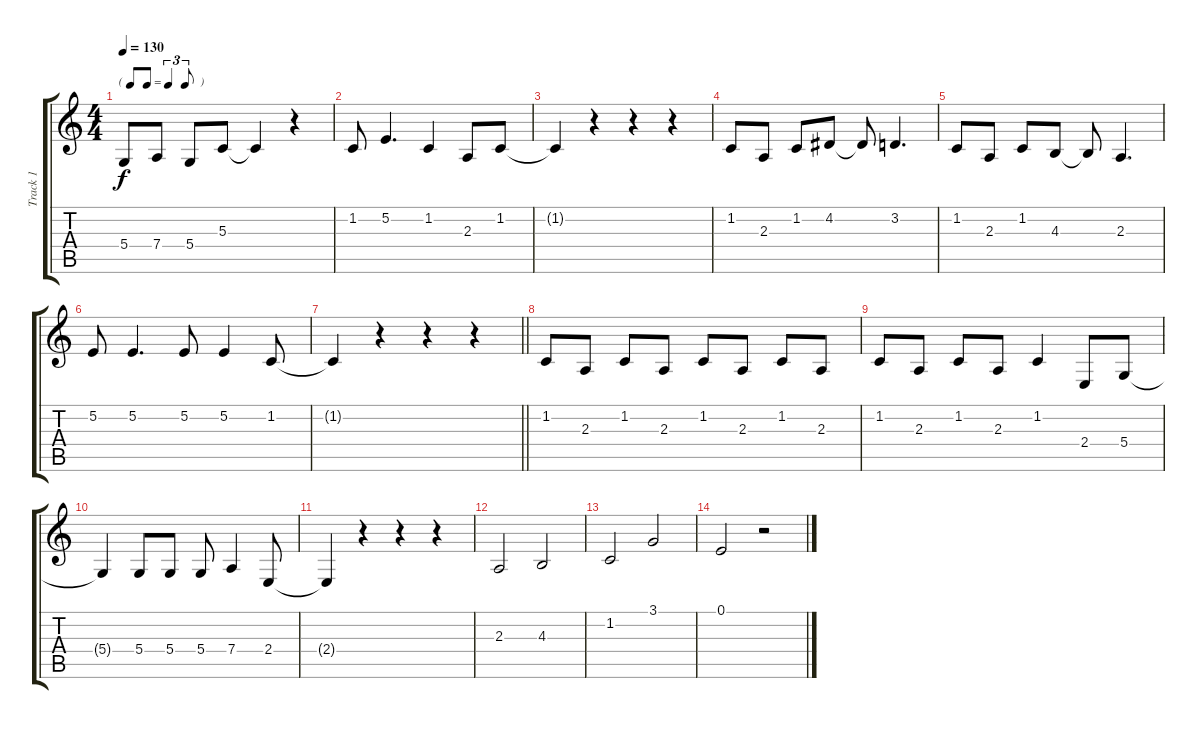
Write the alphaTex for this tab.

\track ("Track 1" "Track 1") {instrument tenorsax}
\staff {score tabs}
\tuning (E4 B3 G3 D3 A2 E2) {hide}
\ts (4 4)
\tf triplet8th
\tempo 130
\clef g2
\ks c
5.4.8{dy f} 7.4.8 5.4.8 5.3.8 5.3{t}.4 r.4 |
1.2.8 5.2.4{d} 1.2.4 2.3.8 1.2.8 |
1.2{t}.4 r.4 r.4 r.4 |
1.2.8 2.3.8 1.2.8 4.2.8 4.2{t}.8 3.2.4{d} |
1.2.8 2.3.8 1.2.8 4.3.8 4.3{t}.8 2.3.4{d} |
5.2.8 5.2.4{d} 5.2.8 5.2.4 1.2.8 |
\barLineRight lightlight
1.2{t}.4 r.4 r.4 r.4 |
1.2.8 2.3.8 1.2.8 2.3.8 1.2.8 2.3.8 1.2.8 2.3.8 |
1.2.8 2.3.8 1.2.8 2.3.8 1.2.4 2.4.8 5.4.8 |
5.4{t}.4 5.4.8 5.4.8 5.4.8 7.4.4 2.4.8 |
2.4{t}.4 r.4 r.4 r.4 |
2.3.2 4.3.2 |
1.2.2 3.1.2 |
0.1.2 r.2
